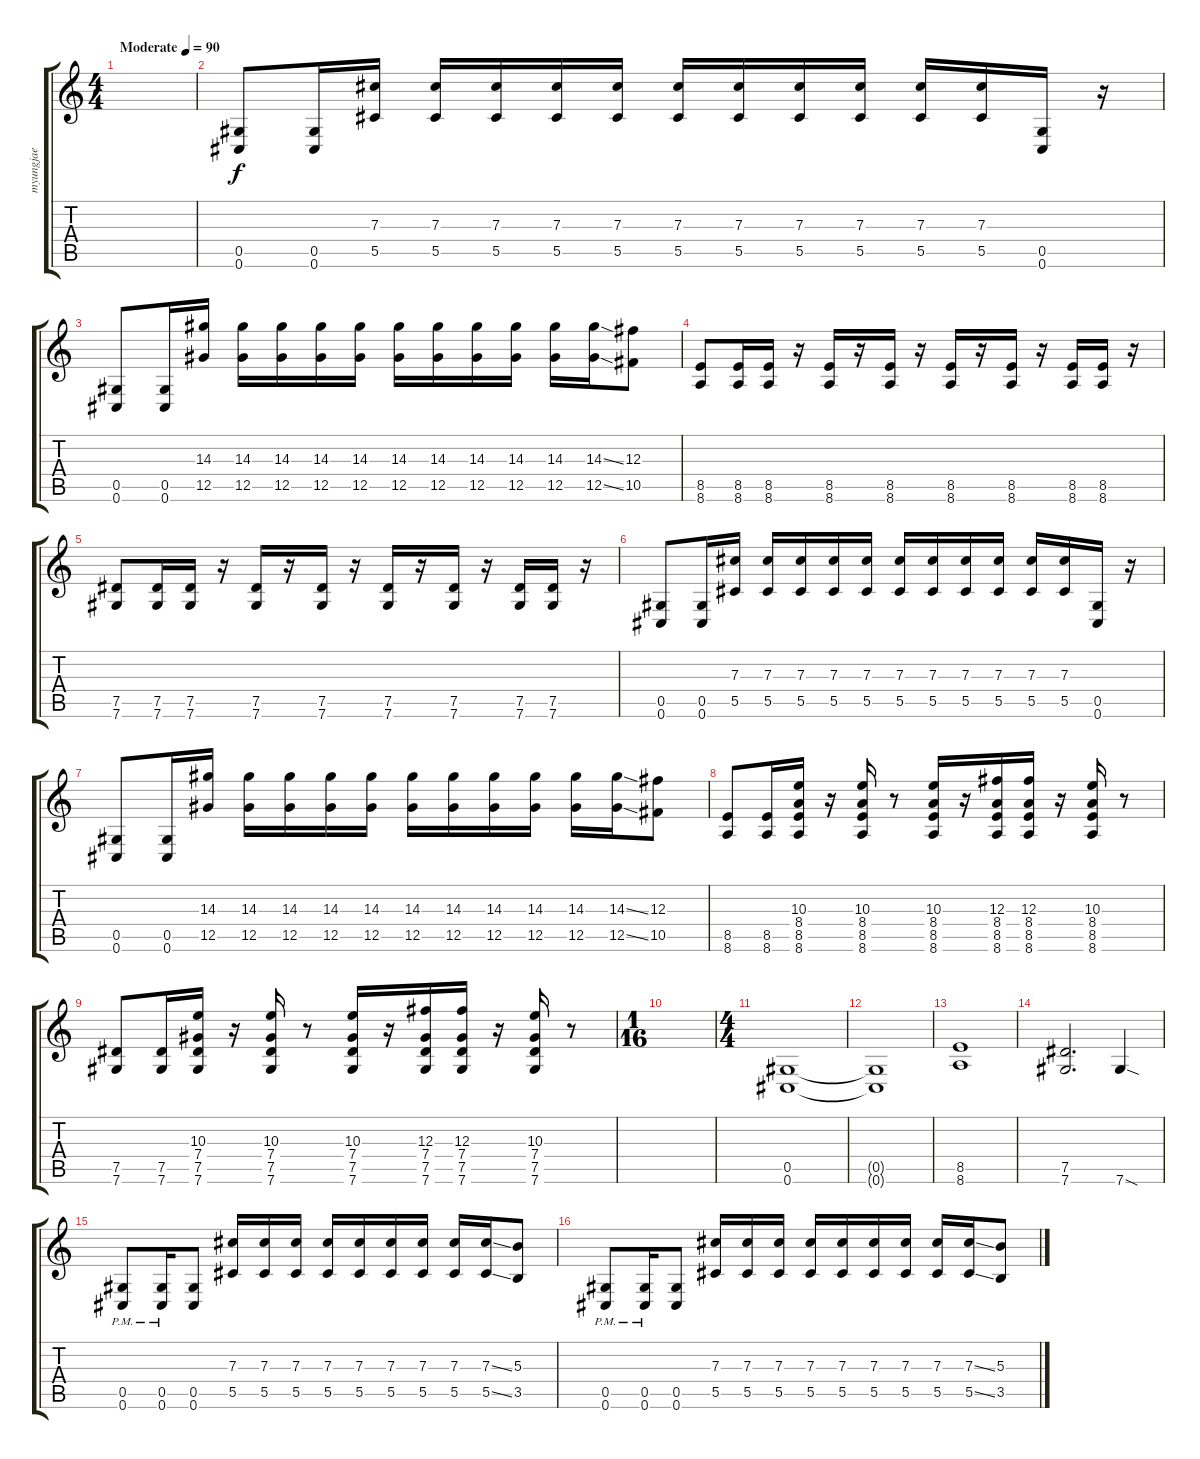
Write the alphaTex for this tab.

\track ("myungjae" "myungjae") {instrument distortionguitar}
\staff {score tabs}
\tuning (Eb4 Bb3 Gb3 Db3 Ab2 Db2) {hide}
\ts (4 4)
\tempo (90 "Moderate")
\clef g2
\ks c
|
(0.5 0.6).8 (0.5 0.6).16 (7.3 5.5).16 (7.3 5.5).16 (7.3 5.5).16 (7.3 5.5).16 (7.3 5.5).16 (7.3 5.5).16 (7.3 5.5).16 (7.3 5.5).16 (7.3 5.5).16 (7.3 5.5).16 (7.3 5.5).16 (0.5 0.6).16 r.16 |
(0.5 0.6).8 (0.5 0.6).16 (14.3 12.5).16 (14.3 12.5).16 (14.3 12.5).16 (14.3 12.5).16 (14.3 12.5).16 (14.3 12.5).16 (14.3 12.5).16 (14.3 12.5).16 (14.3 12.5).16 (14.3 12.5).16 (14.3{ss} 12.5{ss}).16 (12.3 10.5).8 |
(8.5 8.6).8 (8.5 8.6).16 (8.5 8.6).16 r.16 (8.5 8.6).16 r.16 (8.5 8.6).16 r.16 (8.5 8.6).16 r.16 (8.5 8.6).16 r.16 (8.5 8.6).16 (8.5 8.6).16 r.16 |
(7.5 7.6).8 (7.5 7.6).16 (7.5 7.6).16 r.16 (7.5 7.6).16 r.16 (7.5 7.6).16 r.16 (7.5 7.6).16 r.16 (7.5 7.6).16 r.16 (7.5 7.6).16 (7.5 7.6).16 r.16 |
(0.5 0.6).8 (0.5 0.6).16 (7.3 5.5).16 (7.3 5.5).16 (7.3 5.5).16 (7.3 5.5).16 (7.3 5.5).16 (7.3 5.5).16 (7.3 5.5).16 (7.3 5.5).16 (7.3 5.5).16 (7.3 5.5).16 (7.3 5.5).16 (0.5 0.6).16 r.16 |
(0.5 0.6).8 (0.5 0.6).16 (14.3 12.5).16 (14.3 12.5).16 (14.3 12.5).16 (14.3 12.5).16 (14.3 12.5).16 (14.3 12.5).16 (14.3 12.5).16 (14.3 12.5).16 (14.3 12.5).16 (14.3 12.5).16 (14.3{ss} 12.5{ss}).16 (12.3 10.5).8 |
(8.5 8.6).8 (8.5 8.6).16 (10.3 8.4 8.5 8.6).16 r.16 (10.3 8.4 8.5 8.6).16 r.8 (10.3 8.4 8.5 8.6).16 r.16 (12.3 8.4 8.5 8.6).16 (12.3 8.4 8.5 8.6).16 r.16 (10.3 8.4 8.5 8.6).16 r.8 |
(7.5 7.6).8 (7.5 7.6).16 (10.3 7.4 7.5 7.6).16 r.16 (10.3 7.4 7.5 7.6).16 r.8 (10.3 7.4 7.5 7.6).16 r.16 (12.3 7.4 7.5 7.6).16 (12.3 7.4 7.5 7.6).16 r.16 (10.3 7.4 7.5 7.6).16 r.8 |
\ts (1 16)
|
\ts (4 4)
(0.5 0.6).1 |
(0.5{t} 0.6{t}).1 |
(8.5 8.6).1 |
(7.5 7.6).2{d} 7.6{sod}.4 |
(0.5{pm} 0.6{pm}).8 (0.5{pm} 0.6{pm}).16 (0.5 0.6).8 (7.3 5.5).16 (7.3 5.5).16 (7.3 5.5).16 (7.3 5.5).16 (7.3 5.5).16 (7.3 5.5).16 (7.3 5.5).16 (7.3 5.5).16 (7.3{ss} 5.5{ss}).16 (5.3 3.5).8 |
(0.5{pm} 0.6{pm}).8 (0.5{pm} 0.6{pm}).16 (0.5 0.6).8 (7.3 5.5).16 (7.3 5.5).16 (7.3 5.5).16 (7.3 5.5).16 (7.3 5.5).16 (7.3 5.5).16 (7.3 5.5).16 (7.3 5.5).16 (7.3{ss} 5.5{ss}).16 (5.3 3.5).8
